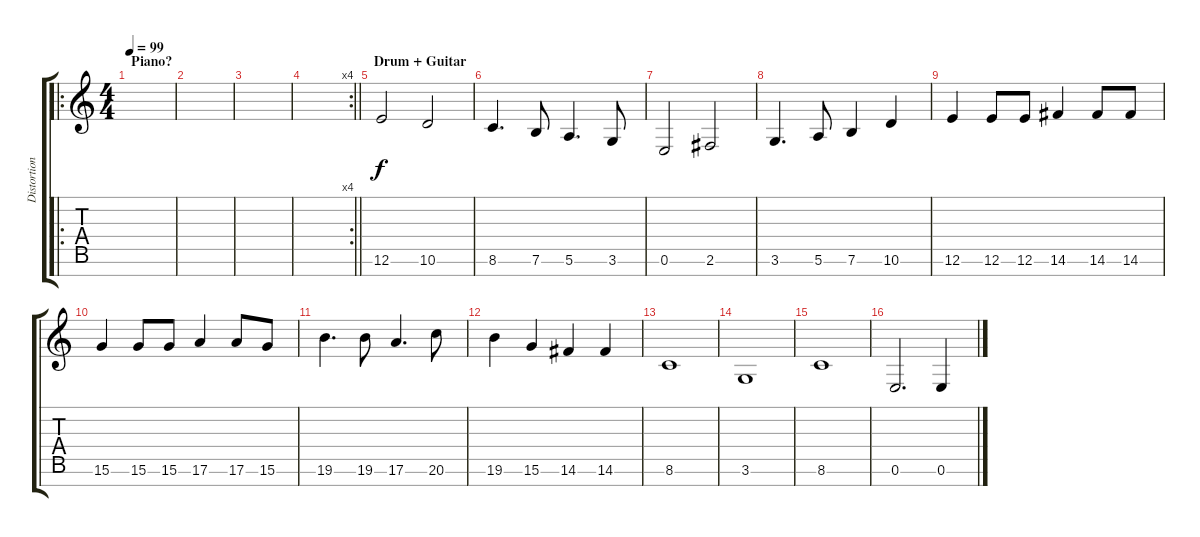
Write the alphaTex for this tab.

\track ("Distortion Guitar" "Distortion") {instrument distortionguitar}
\staff {score tabs}
\tuning (E4 B3 G3 D3 A2 E2 B1) {hide}
\ro
\ts (4 4)
\section ("" "Piano?")
\tempo 99
\clef g2
\ks c
|
|
|
\rc 4
\barLineRight lightlight
|
\section ("" "Drum + Guitar")
12.6.2 10.6.2 |
8.6.4{d} 7.6.8 5.6.4{d} 3.6.8 |
0.6.2 2.6.2 |
3.6.4{d} 5.6.8 7.6.4 10.6.4 |
12.6.4 12.6.8 12.6.8 14.6.4 14.6.8 14.6.8 |
15.6.4 15.6.8 15.6.8 17.6.4 17.6.8 15.6.8 |
19.6.4{d} 19.6.8 17.6.4{d} 20.6.8 |
19.6.4 15.6.4 14.6.4 14.6.4 |
8.6.1 |
3.6.1 |
8.6.1 |
0.6.2{d} 0.6.4
